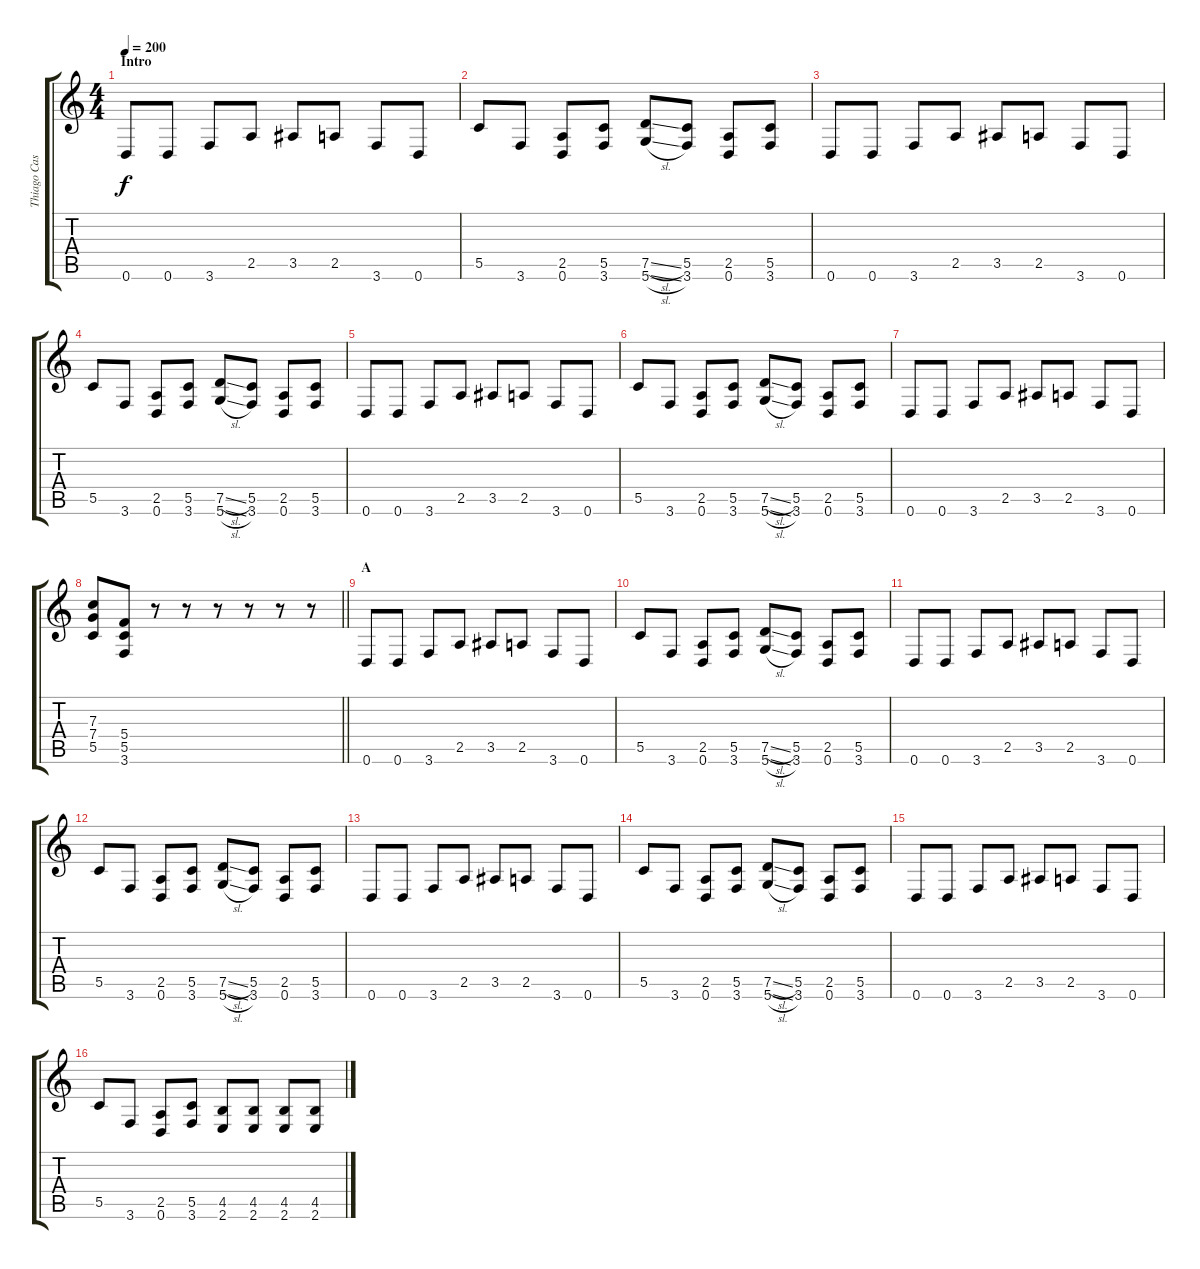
\track ("Thiago Castro" "Thiago Cas") {instrument distortionguitar}
\staff {score tabs}
\tuning (D4 A3 F3 C3 G2 D2) {hide}
\ts (4 4)
\section ("" "Intro")
\tempo 200
\clef g2
\ks c
0.6.8{dy f instrument distortionguitar} 0.6.8 3.6.8 2.5.8 3.5.8 2.5.8 3.6.8 0.6.8 |
5.5.8 3.6.8 (2.5 0.6).8 (5.5 3.6).8 (7.5{sl} 5.6{sl}).8 (5.5 3.6).8 (2.5 0.6).8 (5.5 3.6).8 |
0.6.8 0.6.8 3.6.8 2.5.8 3.5.8 2.5.8 3.6.8 0.6.8 |
5.5.8 3.6.8 (2.5 0.6).8 (5.5 3.6).8 (7.5{sl} 5.6{sl}).8 (5.5 3.6).8 (2.5 0.6).8 (5.5 3.6).8 |
0.6.8 0.6.8 3.6.8 2.5.8 3.5.8 2.5.8 3.6.8 0.6.8 |
5.5.8 3.6.8 (2.5 0.6).8 (5.5 3.6).8 (7.5{sl} 5.6{sl}).8 (5.5 3.6).8 (2.5 0.6).8 (5.5 3.6).8 |
0.6.8 0.6.8 3.6.8 2.5.8 3.5.8 2.5.8 3.6.8 0.6.8 |
\barLineRight lightlight
(7.3 7.4 5.5).8 (5.4 5.5 3.6).8 r.8 r.8 r.8 r.8 r.8 r.8 |
\section ("" "A")
0.6.8 0.6.8 3.6.8 2.5.8 3.5.8 2.5.8 3.6.8 0.6.8 |
5.5.8 3.6.8 (2.5 0.6).8 (5.5 3.6).8 (7.5{sl} 5.6{sl}).8 (5.5 3.6).8 (2.5 0.6).8 (5.5 3.6).8 |
0.6.8 0.6.8 3.6.8 2.5.8 3.5.8 2.5.8 3.6.8 0.6.8 |
5.5.8 3.6.8 (2.5 0.6).8 (5.5 3.6).8 (7.5{sl} 5.6{sl}).8 (5.5 3.6).8 (2.5 0.6).8 (5.5 3.6).8 |
0.6.8 0.6.8 3.6.8 2.5.8 3.5.8 2.5.8 3.6.8 0.6.8 |
5.5.8 3.6.8 (2.5 0.6).8 (5.5 3.6).8 (7.5{sl} 5.6{sl}).8 (5.5 3.6).8 (2.5 0.6).8 (5.5 3.6).8 |
0.6.8 0.6.8 3.6.8 2.5.8 3.5.8 2.5.8 3.6.8 0.6.8 |
5.5.8 3.6.8 (2.5 0.6).8 (5.5 3.6).8 (4.5 2.6).8 (4.5 2.6).8 (4.5 2.6).8 (4.5 2.6).8
